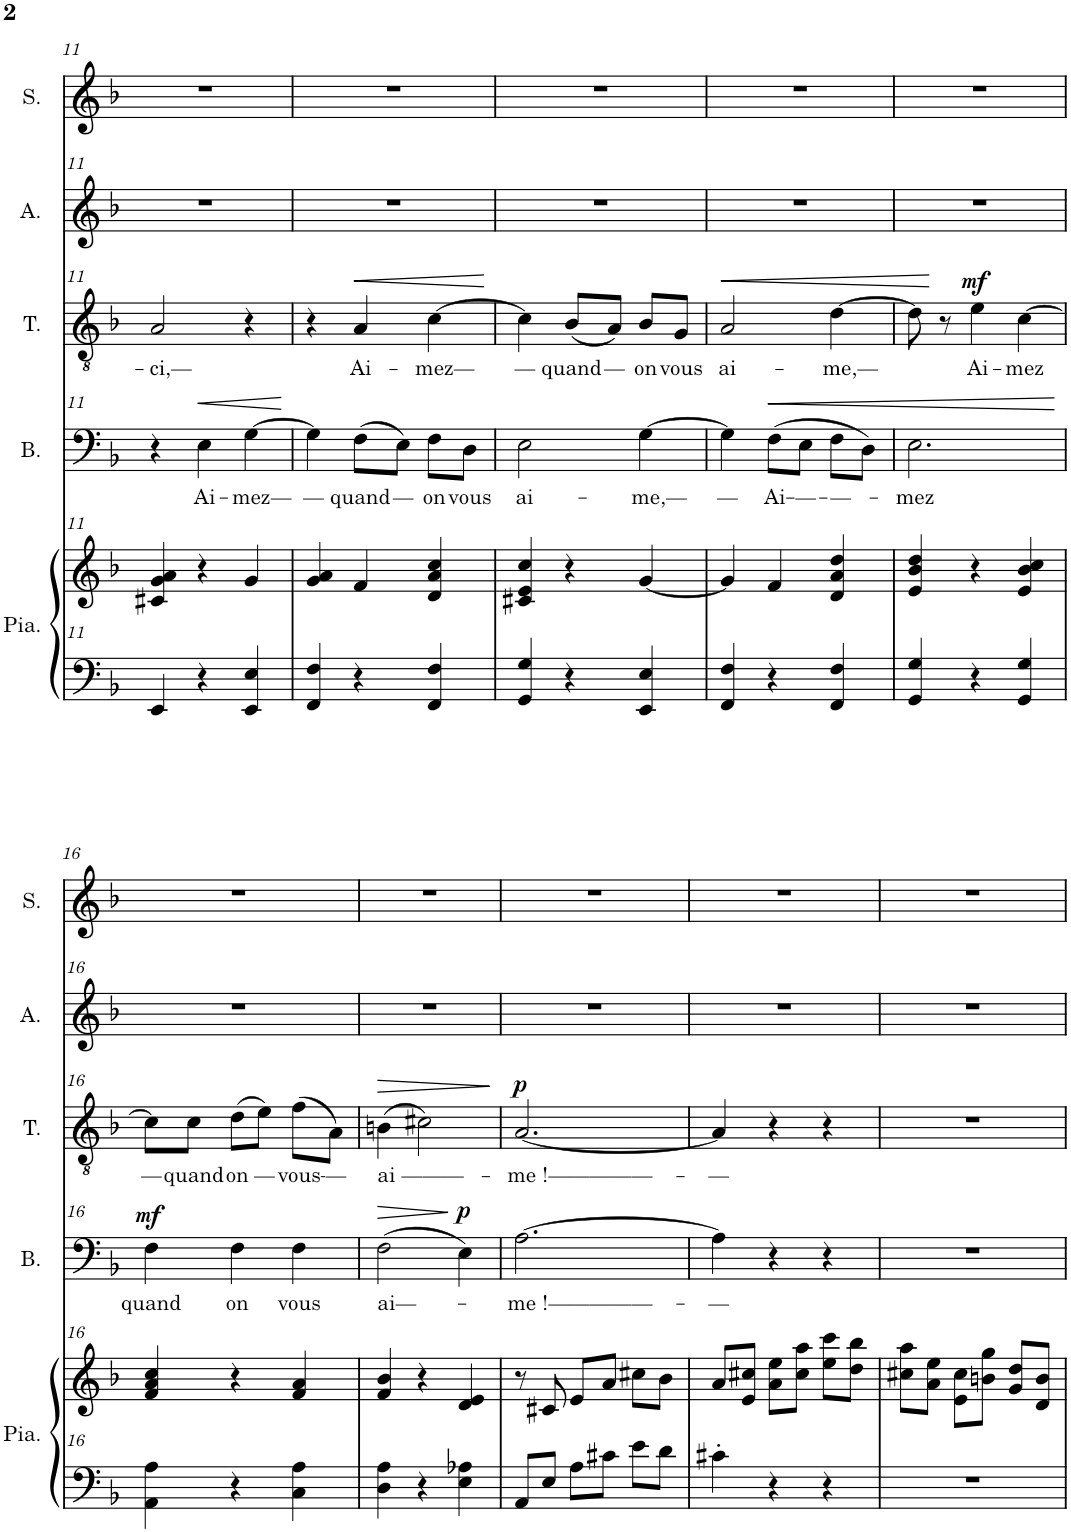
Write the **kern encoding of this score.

**kern	**kern	**kern	**text	**dynam	**kern	**text	**dynam	**kern	**kern
*part5	*part5	*part4	*part4	*part4	*part3	*part3	*part3	*part2	*part1
*staff6	*staff5	*staff4	*staff4	*staff4	*staff3	*staff3	*staff3	*staff2	*staff1
*I"Piano	*	*I"Basse	*	*	*I"Ténor	*	*	*I"Alto	*I"Soprano
*I'Pia.	*	*I'B.	*	*	*I'T.	*	*	*I'A.	*I'S.
!!LO:PB:g=z
*clefF4	*clefG2	*clefF4	*	*	*clefGv2	*	*	*clefG2	*clefG2
*k[b-]	*k[b-]	*k[b-]	*	*	*k[b-]	*	*	*k[b-]	*k[b-]
*M3/4	*M3/4	*M3/4	*	*	*M3/4	*	*	*M3/4	*M3/4
=11	=11	=11	=11	=11	=11	=11	=11	=11	=11
!	!	!	!	!	!	!LO:LY:b	!	!	!
4EE/	4c#X/ 4g/ 4a/	4r	.	.	2A/	-ci,—	.	2.r	2.r
!	!	!	!LO:LY:b	!LO:HP:b	!	!	!	!	!
4r	4r	4E\	Ai-	<	.	.	.	.	.
!	!	!	!LO:LY:b	!	!	!	!	!	!
4EE/ 4E/	4g/	[4G\	-mez—	.	4r	.	.	.	.
.	.	.	.	[	.	.	.	.	.
=12	=12	=12	=12	=12	=12	=12	=12	=12	=12
!	!	!	!LO:LY:b	!	!	!	!	!	!
4FF/ 4F/	4g/ 4a/	4G\]	—	.	4r	.	.	2.r	2.r
!	!	!	!LO:LY:b	!	!	!LO:LY:b	!LO:HP:b	!	!
4r	4f/	(8F\L	quand	.	4A/	Ai-	<	.	.
!	!	!	!LO:LY:b	!	!	!	!	!	!
.	.	8E\J)	—	.	.	.	.	.	.
!	!	!	!LO:LY:b	!	!	!LO:LY:b	!	!	!
4FF/ 4F/	4d/ 4a/ 4cc/	8F\L	on	.	[4c\	-mez—	.	.	.
!	!	!	!LO:LY:b	!	!	!	!	!	!
.	.	8D\J	vous	.	.	.	.	.	.
.	.	.	.	.	.	.	[	.	.
=13	=13	=13	=13	=13	=13	=13	=13	=13	=13
!	!	!	!LO:LY:b	!	!	!LO:LY:b	!	!	!
4GG/ 4G/	4c#X/ 4e/ 4cc/	2E\	ai-	.	4c\]	—	.	2.r	2.r
!	!	!	!	!	!	!LO:LY:b	!	!	!
4r	4r	.	.	.	(8B-/L	quand	.	.	.
!	!	!	!	!	!	!LO:LY:b	!	!	!
.	.	.	.	.	8A/J)	—	.	.	.
!	!	!	!LO:LY:b	!	!	!LO:LY:b	!	!	!
4EE/ 4E/	[4g/	[4G\	-me,—	.	8B-/L	on	.	.	.
!	!	!	!	!	!	!LO:LY:b	!	!	!
.	.	.	.	.	8G/J	vous	.	.	.
=14	=14	=14	=14	=14	=14	=14	=14	=14	=14
!	!	!	!LO:LY:b	!	!	!LO:LY:b	!LO:HP:b	!	!
4FF/ 4F/	4g/]	4G\]	—	.	2A/	ai-	<	2.r	2.r
!	!	!	!LO:LY:b	!LO:HP:b	!	!	!	!	!
4r	4f/	(8F\L	Ai-	<	.	.	.	.	.
!	!	!	!LO:LY:b	!	!	!	!	!	!
.	.	8E\J	-—-	.	.	.	.	.	.
!	!	!	!LO:LY:b	!	!	!LO:LY:b	!	!	!
4FF/ 4F/	4d/ 4a/ 4dd/	8F\L	-—-	.	[4d\	-me,—	.	.	.
.	.	8D\J)	.	.	.	.	.	.	.
=15	=15	=15	=15	=15	=15	=15	=15	=15	=15
!	!	!	!LO:LY:b	!	!	!	!	!	!
4GG/ 4G/	4e/ 4b-/ 4dd/	2.E\	-mez	.	8d\]	.	.	2.r	2.r
.	.	.	.	.	8r	.	[	.	.
!	!	!	!	!	!	!LO:LY:b	!LO:DY:a	!	!
4r	4r	.	.	.	4e\	Ai-	mf	.	.
!	!	!	!	!	!	!LO:LY:b	!	!	!
4GG/ 4G/	4e/ 4b-/ 4cc/	.	.	.	[4c\	-mez	.	.	.
.	.	.	.	[	.	.	.	.	.
!!LO:LB:g=z
=16	=16	=16	=16	=16	=16	=16	=16	=16	=16
!	!	!	!LO:LY:b	!LO:DY:a	!	!LO:LY:b	!	!	!
4AA\ 4A\	4f/ 4a/ 4cc/	4F\	quand	mf	8c\L]	—	.	2.r	2.r
!	!	!	!	!	!	!LO:LY:b	!	!	!
.	.	.	.	.	8c\J	quand	.	.	.
!	!	!	!LO:LY:b	!	!	!LO:LY:b	!	!	!
4r	4r	4F\	on	.	(8d\L	on	.	.	.
!	!	!	!	!	!	!LO:LY:b	!	!	!
.	.	.	.	.	8e\J)	—	.	.	.
!	!	!	!LO:LY:b	!	!	!LO:LY:b	!	!	!
4C\ 4A\	4f/ 4a/	4F\	vous	.	(8f\L	vous-	.	.	.
!	!	!	!	!	!	!LO:LY:b	!	!	!
.	.	.	.	.	8A\J)	-—	.	.	.
=17	=17	=17	=17	=17	=17	=17	=17	=17	=17
!	!	!	!LO:LY:b	!LO:HP:b	!	!LO:LY:b	!LO:HP:b	!	!
4D\ 4A\	4f/ 4b-/	(2F\	ai—-	>	(4Bn\	ai ———-	>	2.r	2.r
4r	4r	.	.	.	2c#X\)	.	.	.	.
!	!	!	!	!LO:DY:n=1:a	!	!	!	!	!
4E\ 4A-X\	4d/ 4e/	4E\)	.	] p	.	.	.	.	.
.	.	.	.	.	.	.	]	.	.
=18	=18	=18	=18	=18	=18	=18	=18	=18	=18
!	!	!	!LO:LY:b	!	!	!LO:LY:b	!LO:DY:a	!	!
8AA/L	8r	[2.A\	-me !—————-	.	[2.A/	-me !—————-	p	2.r	2.r
8E/J	8c#X/	.	.	.	.	.	.	.	.
8A\L	8e/L	.	.	.	.	.	.	.	.
8c#X\J	8a/J	.	.	.	.	.	.	.	.
8e\L	8cc#X\L	.	.	.	.	.	.	.	.
8d\J	8b-\J	.	.	.	.	.	.	.	.
=19	=19	=19	=19	=19	=19	=19	=19	=19	=19
!	!	!	!LO:LY:b	!	!	!LO:LY:b	!	!	!
4c#X'\	8a/L	4A\]	-—	.	4A/]	-—	.	2.r	2.r
.	8e/ 8cc#X/J	.	.	.	.	.	.	.	.
4r	8a\ 8ee\L	4r	.	.	4r	.	.	.	.
.	8cc#\ 8aa\J	.	.	.	.	.	.	.	.
4r	8ee\ 8ccc\L	4r	.	.	4r	.	.	.	.
.	8dd\ 8bb-\J	.	.	.	.	.	.	.	.
=20	=20	=20	=20	=20	=20	=20	=20	=20	=20
2.r	8cc#X\ 8aa\L	2.r	.	.	2.r	.	.	2.r	2.r
.	8a\ 8ee\J	.	.	.	.	.	.	.	.
.	8e\ 8cc#\L	.	.	.	.	.	.	.	.
.	8bn\ 8gg\J	.	.	.	.	.	.	.	.
.	8g/ 8dd/L	.	.	.	.	.	.	.	.
.	8d/ 8b/J	.	.	.	.	.	.	.	.
=	=	=	=	=	=	=	=	=	=
*-	*-	*-	*-	*-	*-	*-	*-	*-	*-
